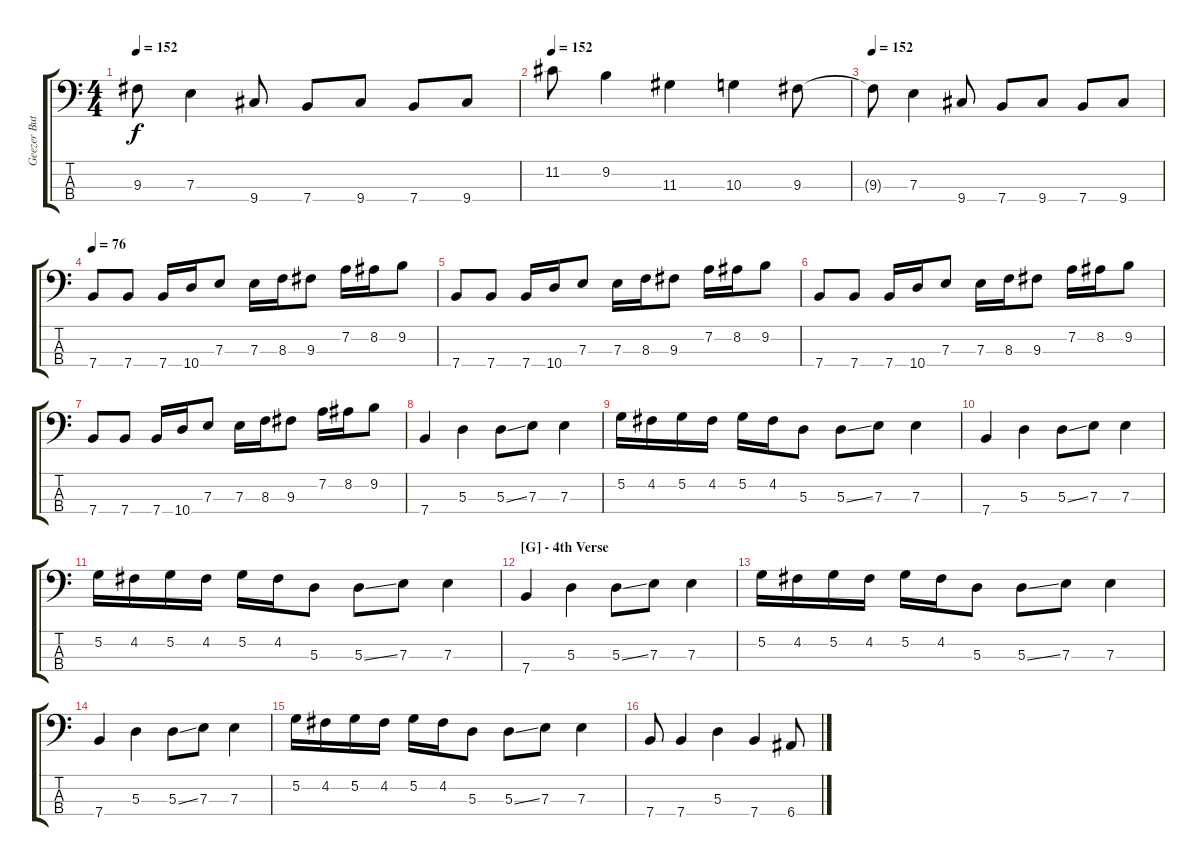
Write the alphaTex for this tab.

\track ("Geezer Butler" "Geezer But") {instrument electricbassfinger}
\staff {score tabs}
\tuning (G2 D2 A1 E1) {hide}
\ts (4 4)
\tempo 152
\clef f4
\ks c
9.3{t}.8{dy f} 7.3.4 9.4.8 7.4.8 9.4.8 7.4.8 9.4.8 |
\tempo 152
11.2.8 9.2.4 11.3.4 10.3.4 9.3.8 |
\tempo 152
9.3{t}.8 7.3.4 9.4.8 7.4.8 9.4.8 7.4.8 9.4.8 |
\tempo 76
7.4.8 7.4.8 7.4.16 10.4.16 7.3.8 7.3.16 8.3.16 9.3.8 7.2.16 8.2.16 9.2.8 |
7.4.8 7.4.8 7.4.16 10.4.16 7.3.8 7.3.16 8.3.16 9.3.8 7.2.16 8.2.16 9.2.8 |
7.4.8 7.4.8 7.4.16 10.4.16 7.3.8 7.3.16 8.3.16 9.3.8 7.2.16 8.2.16 9.2.8 |
7.4.8 7.4.8 7.4.16 10.4.16 7.3.8 7.3.16 8.3.16 9.3.8 7.2.16 8.2.16 9.2.8 |
7.4.4 5.3.4 5.3{ss}.8 7.3.8 7.3.4 |
5.2.16 4.2.16 5.2.16 4.2.16 5.2.16 4.2.16 5.3.8 5.3{ss}.8 7.3.8 7.3.4 |
7.4.4 5.3.4 5.3{ss}.8 7.3.8 7.3.4 |
5.2.16 4.2.16 5.2.16 4.2.16 5.2.16 4.2.16 5.3.8 5.3{ss}.8 7.3.8 7.3.4 |
\section ("" "[G] - 4th Verse")
7.4.4 5.3.4 5.3{ss}.8 7.3.8 7.3.4 |
5.2.16 4.2.16 5.2.16 4.2.16 5.2.16 4.2.16 5.3.8 5.3{ss}.8 7.3.8 7.3.4 |
7.4.4 5.3.4 5.3{ss}.8 7.3.8 7.3.4 |
5.2.16 4.2.16 5.2.16 4.2.16 5.2.16 4.2.16 5.3.8 5.3{ss}.8 7.3.8 7.3.4 |
7.4.8 7.4.4 5.3.4 7.4.4 6.4.8
